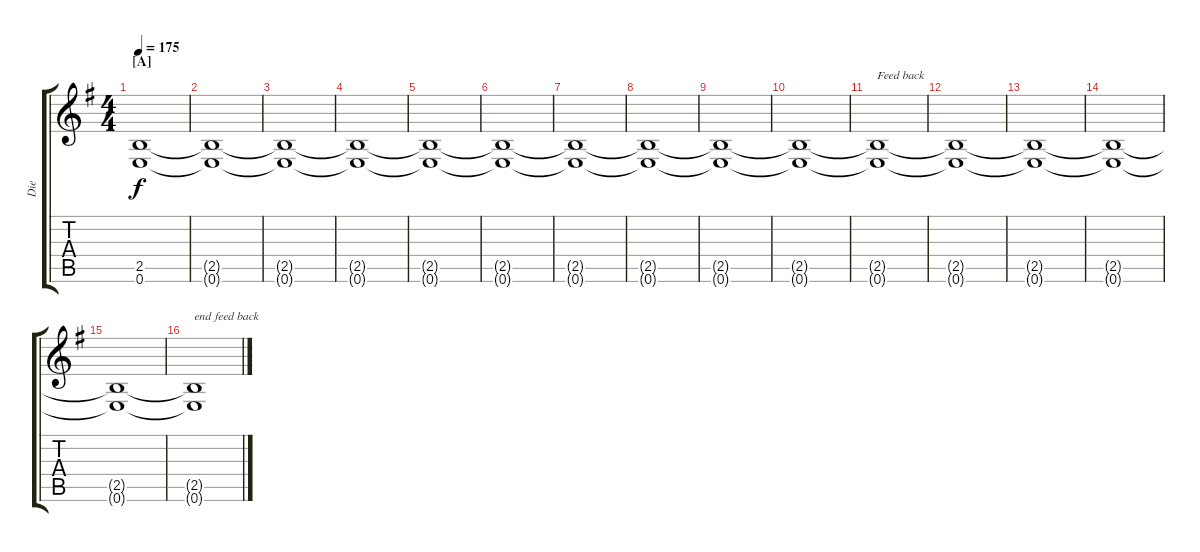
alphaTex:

\track ("Die" "Die") {instrument overdrivenguitar}
\staff {score tabs}
\tuning (E4 B3 G3 D3 A2 E2) {hide}
\ts (4 4)
\section ("" "[A]")
\tempo 175
\clef g2
\ks g
(2.5 0.6).1{dy f instrument overdrivenguitar} |
(2.5{t} 0.6{t}).1 |
(2.5{t} 0.6{t}).1 |
(2.5{t} 0.6{t}).1 |
(2.5{t} 0.6{t}).1 |
(2.5{t} 0.6{t}).1 |
(2.5{t} 0.6{t}).1 |
(2.5{t} 0.6{t}).1 |
(2.5{t} 0.6{t}).1 |
(2.5{t} 0.6{t}).1 |
(2.5{t} 0.6{t}).1{txt "Feed back"} |
(2.5{t} 0.6{t}).1 |
(2.5{t} 0.6{t}).1 |
(2.5{t} 0.6{t}).1 |
(2.5{t} 0.6{t}).1 |
(2.5{t} 0.6{t}).1{txt "end feed back"}
